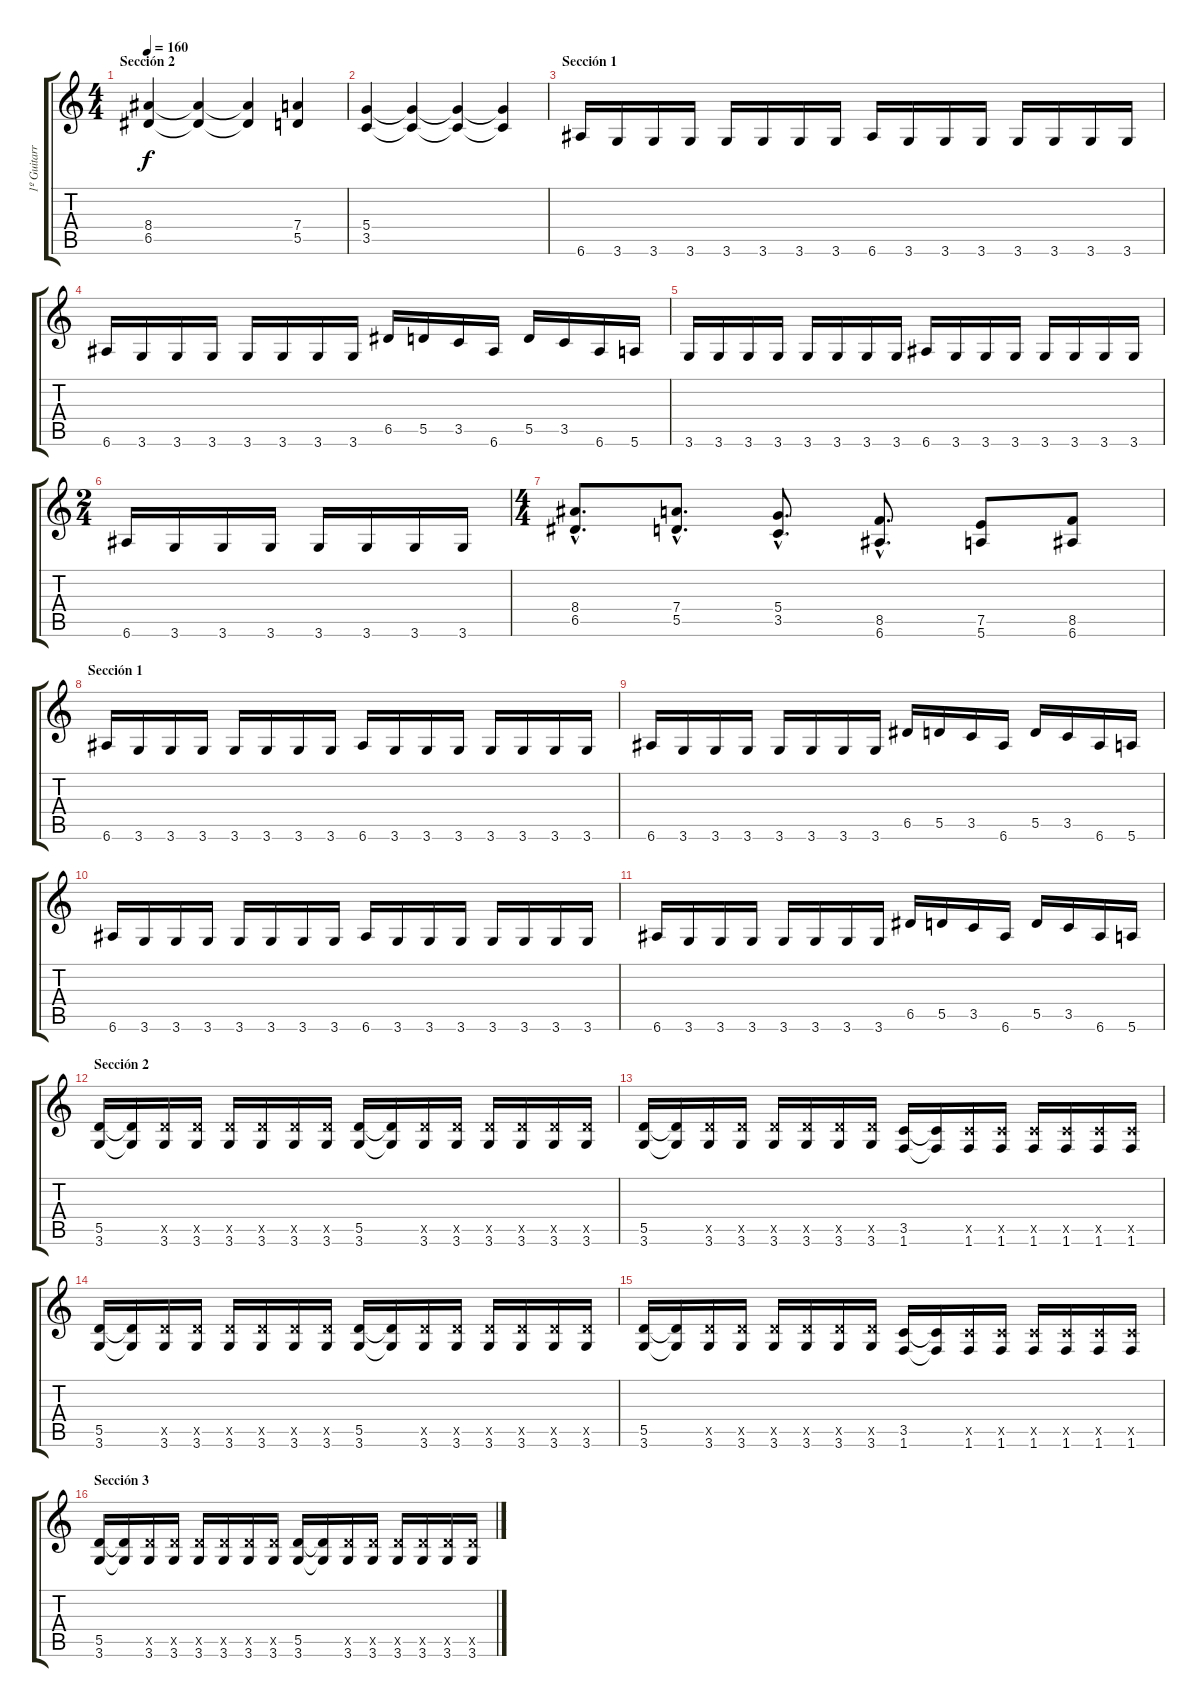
\track ("1º Guitarra " "1º Guitarr") {instrument distortionguitar}
\staff {score tabs}
\tuning (E4 B3 G3 D3 A2 E2) {hide}
\ts (4 4)
\section ("" "Sección 2")
\tempo 160
\clef g2
\ks c
(8.4 6.5).4{dy f instrument distortionguitar} (8.4{t} 6.5{t}).4 (8.4{t} 6.5{t}).4 (7.4 5.5).4 |
(5.4 3.5).4 (5.4{t} 3.5{t}).4 (5.4{t} 3.5{t}).4 (5.4{t} 3.5{t}).4 |
\section ("" "Sección 1")
6.6.16 3.6.16 3.6.16 3.6.16 3.6.16 3.6.16 3.6.16 3.6.16 6.6.16 3.6.16 3.6.16 3.6.16 3.6.16 3.6.16 3.6.16 3.6.16 |
6.6.16 3.6.16 3.6.16 3.6.16 3.6.16 3.6.16 3.6.16 3.6.16 6.5.16 5.5.16 3.5.16 6.6.16 5.5.16 3.5.16 6.6.16 5.6.16 |
3.6.16 3.6.16 3.6.16 3.6.16 3.6.16 3.6.16 3.6.16 3.6.16 6.6.16 3.6.16 3.6.16 3.6.16 3.6.16 3.6.16 3.6.16 3.6.16 |
\ts (2 4)
6.6.16 3.6.16 3.6.16 3.6.16 3.6.16 3.6.16 3.6.16 3.6.16 |
\ts (4 4)
(8.4{hac} 6.5{hac}).8{d} (7.4{hac} 5.5{hac}).8{d} (5.4{hac} 3.5{hac}).8{d} (8.5{hac} 6.6{hac}).8{d} (7.5 5.6).8 (8.5 6.6).8 |
\section ("" "Sección 1")
6.6.16 3.6.16 3.6.16 3.6.16 3.6.16 3.6.16 3.6.16 3.6.16 6.6.16 3.6.16 3.6.16 3.6.16 3.6.16 3.6.16 3.6.16 3.6.16 |
6.6.16 3.6.16 3.6.16 3.6.16 3.6.16 3.6.16 3.6.16 3.6.16 6.5.16 5.5.16 3.5.16 6.6.16 5.5.16 3.5.16 6.6.16 5.6.16 |
6.6.16 3.6.16 3.6.16 3.6.16 3.6.16 3.6.16 3.6.16 3.6.16 6.6.16 3.6.16 3.6.16 3.6.16 3.6.16 3.6.16 3.6.16 3.6.16 |
6.6.16 3.6.16 3.6.16 3.6.16 3.6.16 3.6.16 3.6.16 3.6.16 6.5.16 5.5.16 3.5.16 6.6.16 5.5.16 3.5.16 6.6.16 5.6.16 |
\section ("" "Sección 2")
(5.5 3.6).16 (5.5{t} 3.6{t}).16 (5.5{x} 3.6).16 (5.5{x} 3.6).16 (5.5{x} 3.6).16 (5.5{x} 3.6).16 (5.5{x} 3.6).16 (5.5{x} 3.6).16 (5.5 3.6).16 (5.5{t} 3.6{t}).16 (5.5{x} 3.6).16 (5.5{x} 3.6).16 (5.5{x} 3.6).16 (5.5{x} 3.6).16 (5.5{x} 3.6).16 (5.5{x} 3.6).16 |
(5.5 3.6).16 (5.5{t} 3.6{t}).16 (5.5{x} 3.6).16 (5.5{x} 3.6).16 (5.5{x} 3.6).16 (5.5{x} 3.6).16 (5.5{x} 3.6).16 (5.5{x} 3.6).16 (3.5 1.6).16 (3.5{t} 1.6{t}).16 (3.5{x} 1.6).16 (3.5{x} 1.6).16 (3.5{x} 1.6).16 (3.5{x} 1.6).16 (3.5{x} 1.6).16 (3.5{x} 1.6).16 |
(5.5 3.6).16 (5.5{t} 3.6{t}).16 (5.5{x} 3.6).16 (5.5{x} 3.6).16 (5.5{x} 3.6).16 (5.5{x} 3.6).16 (5.5{x} 3.6).16 (5.5{x} 3.6).16 (5.5 3.6).16 (5.5{t} 3.6{t}).16 (5.5{x} 3.6).16 (5.5{x} 3.6).16 (5.5{x} 3.6).16 (5.5{x} 3.6).16 (5.5{x} 3.6).16 (5.5{x} 3.6).16 |
(5.5 3.6).16 (5.5{t} 3.6{t}).16 (5.5{x} 3.6).16 (5.5{x} 3.6).16 (5.5{x} 3.6).16 (5.5{x} 3.6).16 (5.5{x} 3.6).16 (5.5{x} 3.6).16 (3.5 1.6).16 (3.5{t} 1.6{t}).16 (3.5{x} 1.6).16 (3.5{x} 1.6).16 (3.5{x} 1.6).16 (3.5{x} 1.6).16 (3.5{x} 1.6).16 (3.5{x} 1.6).16 |
\section ("" "Sección 3")
(5.5 3.6).16 (5.5{t} 3.6{t}).16 (5.5{x} 3.6).16 (5.5{x} 3.6).16 (5.5{x} 3.6).16 (5.5{x} 3.6).16 (5.5{x} 3.6).16 (5.5{x} 3.6).16 (5.5 3.6).16 (5.5{t} 3.6{t}).16 (5.5{x} 3.6).16 (5.5{x} 3.6).16 (5.5{x} 3.6).16 (5.5{x} 3.6).16 (5.5{x} 3.6).16 (5.5{x} 3.6).16
